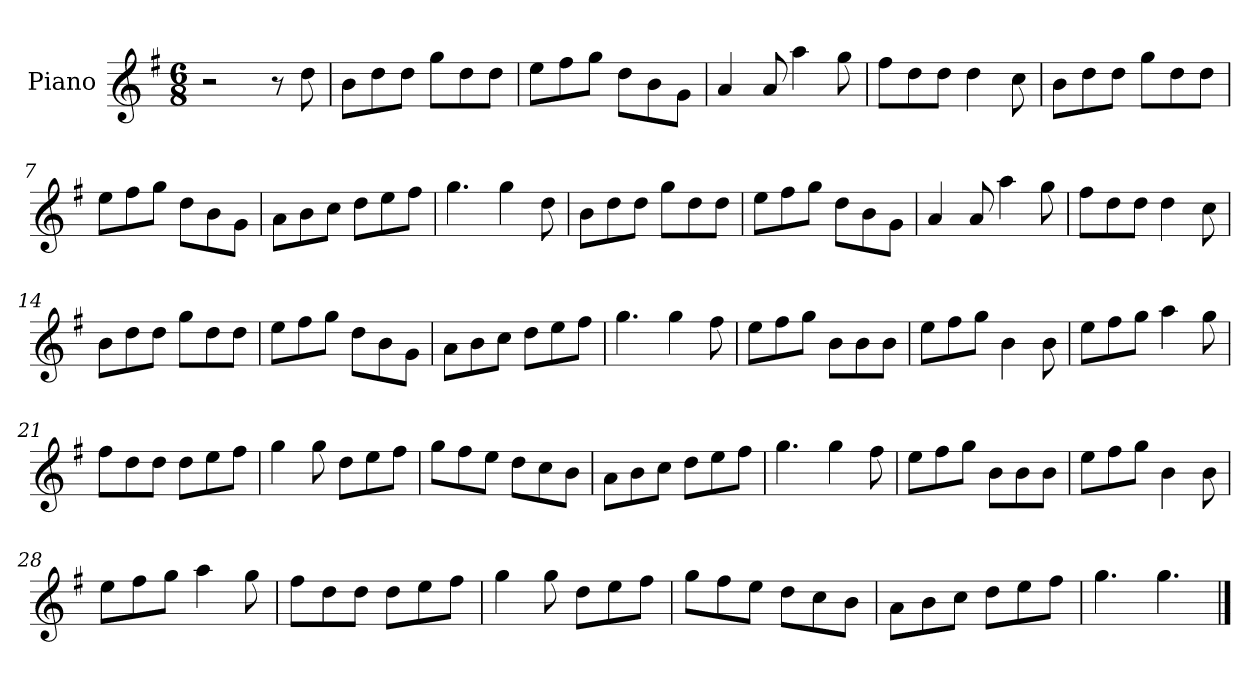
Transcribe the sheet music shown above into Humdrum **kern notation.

**kern
*part1
*staff1
*I"Piano
*I'Pno
*clefG2
*k[f#]
*M6/8
=1
2r
8r
8dd\
=2
8b\L
8dd\
8dd\J
8gg\L
8dd\
8dd\J
=3
8ee\L
8ff#\
8gg\J
8dd\L
8b\
8g\J
=4
4a/
8a/
4aa\
8gg\
=5
8ff#\L
8dd\
8dd\J
4dd\
8cc\
=6
8b\L
8dd\
8dd\J
8gg\L
8dd\
8dd\J
=7
8ee\L
8ff#\
8gg\J
8dd\L
8b\
8g\J
=8
8a\L
8b\
8cc\J
8dd\L
8ee\
8ff#\J
=9
4.gg\
4gg\
8dd\
=10
8b\L
8dd\
8dd\J
8gg\L
8dd\
8dd\J
=11
8ee\L
8ff#\
8gg\J
8dd\L
8b\
8g\J
=12
4a/
8a/
4aa\
8gg\
=13
8ff#\L
8dd\
8dd\J
4dd\
8cc\
=14
8b\L
8dd\
8dd\J
8gg\L
8dd\
8dd\J
=15
8ee\L
8ff#\
8gg\J
8dd\L
8b\
8g\J
=16
8a\L
8b\
8cc\J
8dd\L
8ee\
8ff#\J
=17
4.gg\
4gg\
8ff#\
=18
8ee\L
8ff#\
8gg\J
8b\L
8b\
8b\J
=19
8ee\L
8ff#\
8gg\J
4b\
8b\
=20
8ee\L
8ff#\
8gg\J
4aa\
8gg\
=21
8ff#\L
8dd\
8dd\J
8dd\L
8ee\
8ff#\J
=22
4gg\
8gg\
8dd\L
8ee\
8ff#\J
=23
8gg\L
8ff#\
8ee\J
8dd\L
8cc\
8b\J
=24
8a\L
8b\
8cc\J
8dd\L
8ee\
8ff#\J
=25
4.gg\
4gg\
8ff#\
=26
8ee\L
8ff#\
8gg\J
8b\L
8b\
8b\J
=27
8ee\L
8ff#\
8gg\J
4b\
8b\
=28
8ee\L
8ff#\
8gg\J
4aa\
8gg\
=29
8ff#\L
8dd\
8dd\J
8dd\L
8ee\
8ff#\J
=30
4gg\
8gg\
8dd\L
8ee\
8ff#\J
=31
8gg\L
8ff#\
8ee\J
8dd\L
8cc\
8b\J
=32
8a\L
8b\
8cc\J
8dd\L
8ee\
8ff#\J
=33
4.gg\
4.gg\
==
*-
